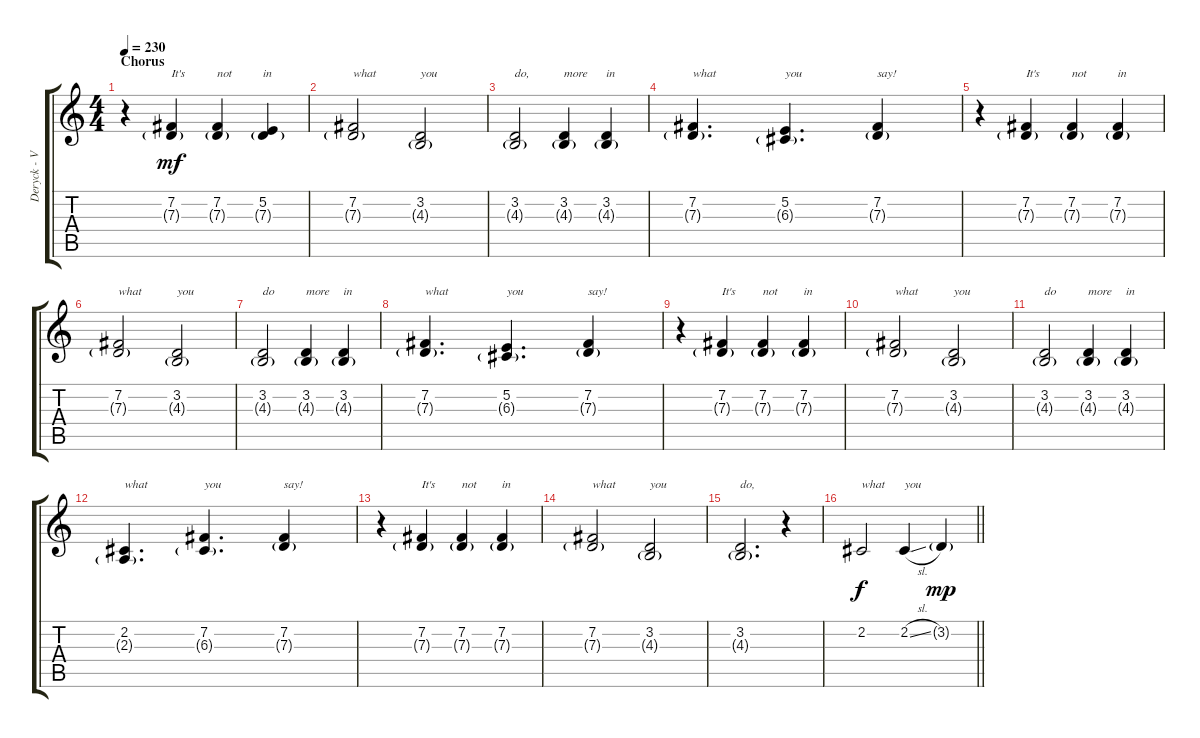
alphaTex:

\track ("Deryck - Vocal" "Deryck - V") {instrument altosax}
\staff {score tabs}
\tuning (E4 B3 G3 D3 A2 E2) {hide}
\ts (4 4)
\section ("" "Chorus")
\tempo 230
\clef g2
\ks c
r.4{dy f} (7.2 7.3{g}).4{txt "It's" dy mf} (7.2 7.3{g}).4{txt "not"} (5.2 7.3{g}).4{txt "in"} |
(7.2 7.3{g}).2{txt "what"} (3.2 4.3{g}).2{txt "you"} |
(3.2 4.3{g}).2{txt "do,"} (3.2 4.3{g}).4{txt "more"} (3.2 4.3{g}).4{txt "in"} |
(7.2 7.3{g}).4{d txt "what"} (5.2 6.3{g}).4{d txt "you"} (7.2 7.3{g}).4{txt "say!"} |
r.4 (7.2 7.3{g}).4{txt "It's"} (7.2 7.3{g}).4{txt "not"} (7.2 7.3{g}).4{txt "in"} |
(7.2 7.3{g}).2{txt "what"} (3.2 4.3{g}).2{txt "you"} |
(3.2 4.3{g}).2{txt "do"} (3.2 4.3{g}).4{txt "more"} (3.2 4.3{g}).4{txt "in"} |
(7.2 7.3{g}).4{d txt "what"} (5.2 6.3{g}).4{d txt "you"} (7.2 7.3{g}).4{txt "say!"} |
r.4 (7.2 7.3{g}).4{txt "It's"} (7.2 7.3{g}).4{txt "not"} (7.2 7.3{g}).4{txt "in"} |
(7.2 7.3{g}).2{txt "what"} (3.2 4.3{g}).2{txt "you"} |
(3.2 4.3{g}).2{txt "do"} (3.2 4.3{g}).4{txt "more"} (3.2 4.3{g}).4{txt "in"} |
(2.2 2.3{g}).4{d txt "what"} (7.2 6.3{g}).4{d txt "you"} (7.2 7.3{g}).4{txt "say!"} |
r.4 (7.2 7.3{g}).4{txt "It's"} (7.2 7.3{g}).4{txt "not"} (7.2 7.3{g}).4{txt "in"} |
(7.2 7.3{g}).2{txt "what"} (3.2 4.3{g}).2{txt "you"} |
(3.2 4.3{g}).2{d txt "do,"} r.4 |
\barLineRight lightlight
2.2.2{txt "what" dy f} 2.2{sl}.4{txt "you"} 3.2{g}.4{dy mp}
